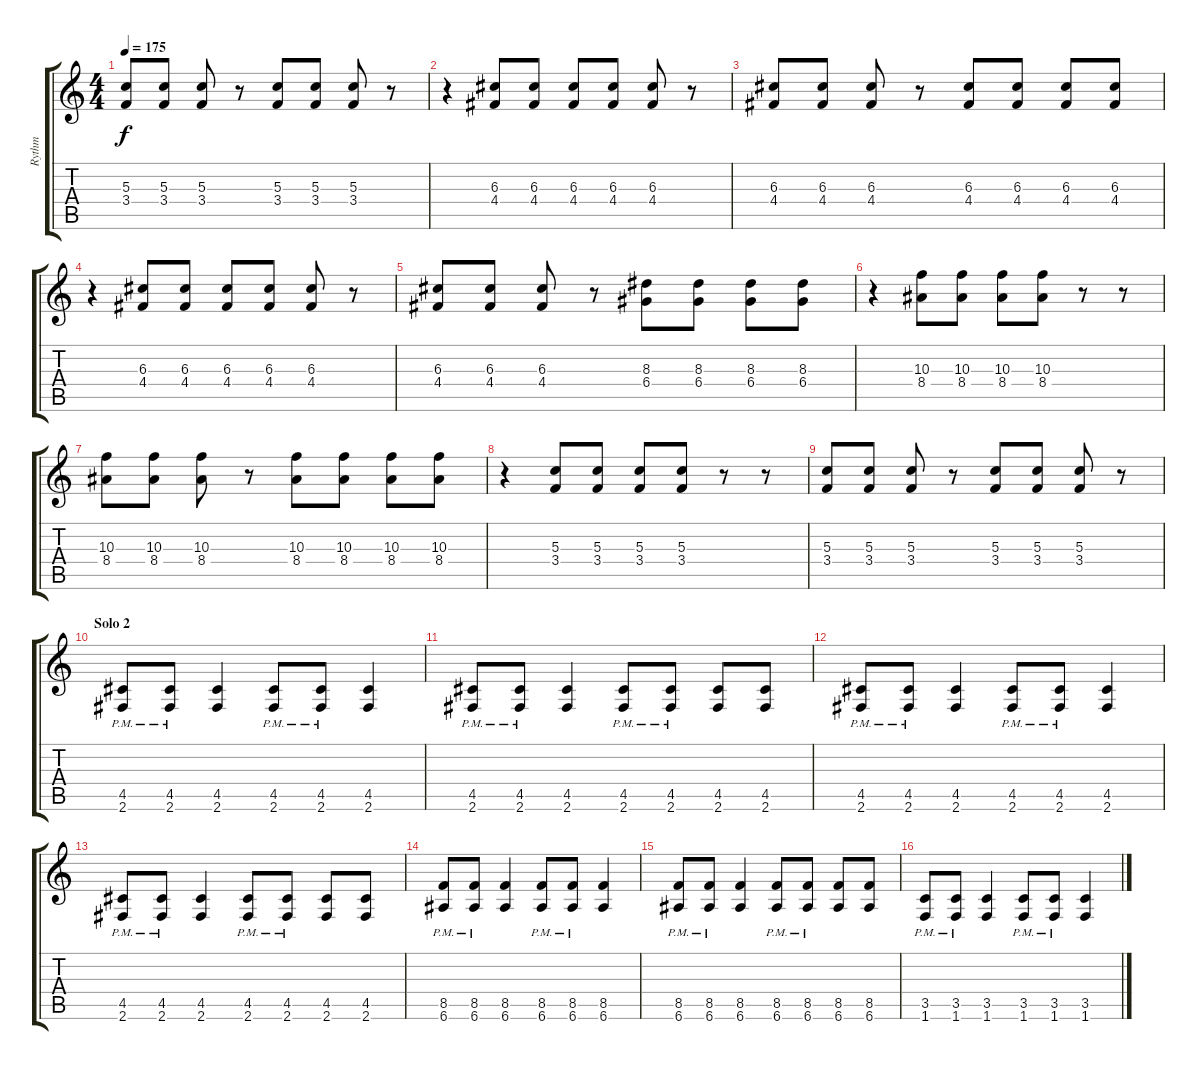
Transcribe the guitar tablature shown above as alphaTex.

\track ("Rythm" "Rythm") {instrument overdrivenguitar}
\staff {score tabs}
\tuning (E4 B3 G3 D3 A2 E2) {hide}
\ts (4 4)
\tempo 175
\clef g2
\ks c
(5.3 3.4).8{dy f} (5.3 3.4).8 (5.3 3.4).8 r.8 (5.3 3.4).8 (5.3 3.4).8 (5.3 3.4).8 r.8 |
r.4 (6.3 4.4).8 (6.3 4.4).8 (6.3 4.4).8 (6.3 4.4).8 (6.3 4.4).8 r.8 |
(6.3 4.4).8 (6.3 4.4).8 (6.3 4.4).8 r.8 (6.3 4.4).8 (6.3 4.4).8 (6.3 4.4).8 (6.3 4.4).8 |
r.4 (6.3 4.4).8 (6.3 4.4).8 (6.3 4.4).8 (6.3 4.4).8 (6.3 4.4).8 r.8 |
(6.3 4.4).8 (6.3 4.4).8 (6.3 4.4).8 r.8 (8.3 6.4).8 (8.3 6.4).8 (8.3 6.4).8 (8.3 6.4).8 |
r.4 (10.3 8.4).8 (10.3 8.4).8 (10.3 8.4).8 (10.3 8.4).8 r.8 r.8 |
(10.3 8.4).8 (10.3 8.4).8 (10.3 8.4).8 r.8 (10.3 8.4).8 (10.3 8.4).8 (10.3 8.4).8 (10.3 8.4).8 |
r.4 (5.3 3.4).8 (5.3 3.4).8 (5.3 3.4).8 (5.3 3.4).8 r.8 r.8 |
(5.3 3.4).8 (5.3 3.4).8 (5.3 3.4).8 r.8 (5.3 3.4).8 (5.3 3.4).8 (5.3 3.4).8 r.8 |
\section ("" "Solo 2")
(4.5{pm} 2.6{pm}).8 (4.5{pm} 2.6{pm}).8 (4.5 2.6).4 (4.5{pm} 2.6{pm}).8 (4.5{pm} 2.6{pm}).8 (4.5 2.6).4 |
(4.5{pm} 2.6{pm}).8 (4.5{pm} 2.6{pm}).8 (4.5 2.6).4 (4.5{pm} 2.6{pm}).8 (4.5{pm} 2.6{pm}).8 (4.5 2.6).8 (4.5 2.6).8 |
(4.5{pm} 2.6{pm}).8 (4.5{pm} 2.6{pm}).8 (4.5 2.6).4 (4.5{pm} 2.6{pm}).8 (4.5{pm} 2.6{pm}).8 (4.5 2.6).4 |
(4.5{pm} 2.6{pm}).8 (4.5{pm} 2.6{pm}).8 (4.5 2.6).4 (4.5{pm} 2.6{pm}).8 (4.5{pm} 2.6{pm}).8 (4.5 2.6).8 (4.5 2.6).8 |
(8.5{pm} 6.6{pm}).8 (8.5{pm} 6.6{pm}).8 (8.5 6.6).4 (8.5{pm} 6.6{pm}).8 (8.5{pm} 6.6{pm}).8 (8.5 6.6).4 |
(8.5{pm} 6.6{pm}).8 (8.5{pm} 6.6{pm}).8 (8.5 6.6).4 (8.5{pm} 6.6{pm}).8 (8.5{pm} 6.6{pm}).8 (8.5 6.6).8 (8.5 6.6).8 |
(3.5{pm} 1.6{pm}).8 (3.5{pm} 1.6{pm}).8 (3.5 1.6).4 (3.5{pm} 1.6{pm}).8 (3.5{pm} 1.6{pm}).8 (3.5 1.6).4
